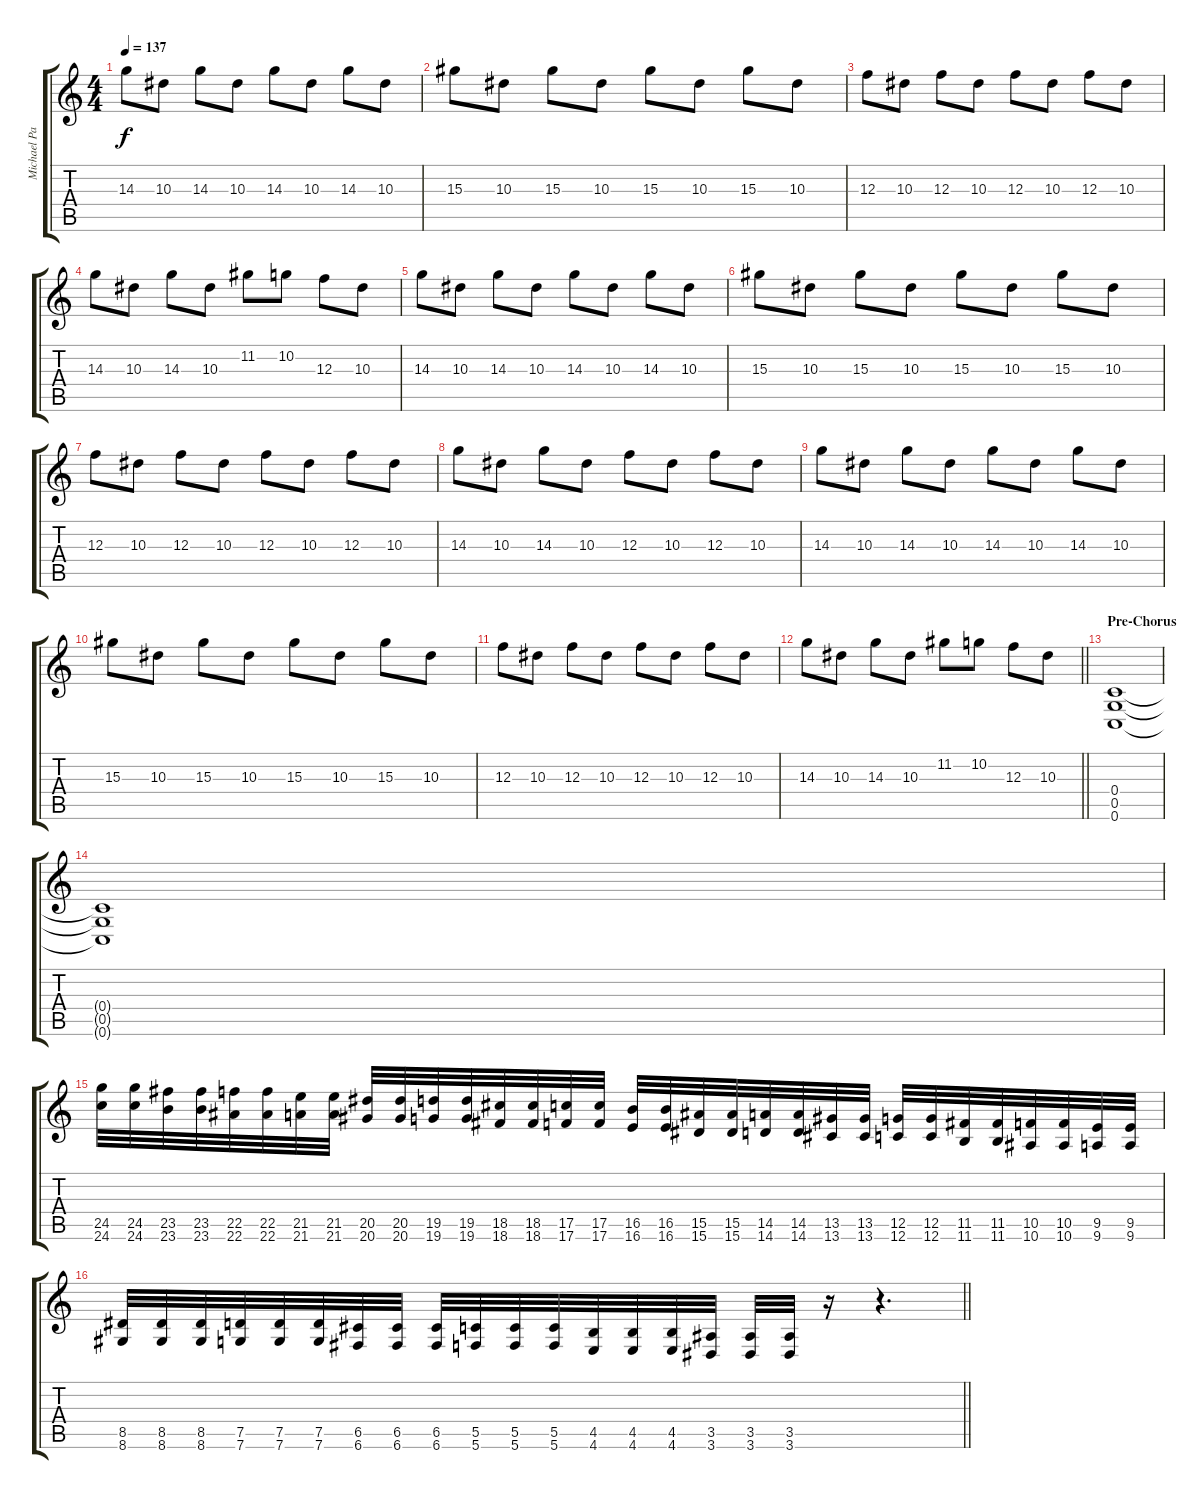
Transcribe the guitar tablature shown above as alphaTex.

\track ("Michael Padge (Lead Guitar)" "Michael Pa") {instrument distortionguitar}
\staff {score tabs}
\tuning (D4 A3 F3 C3 G2 C2) {hide}
\ts (4 4)
\tempo 137
\clef g2
\ks c
14.3.8{dy f} 10.3.8 14.3.8 10.3.8 14.3.8 10.3.8 14.3.8 10.3.8 |
15.3.8 10.3.8 15.3.8 10.3.8 15.3.8 10.3.8 15.3.8 10.3.8 |
12.3.8 10.3.8 12.3.8 10.3.8 12.3.8 10.3.8 12.3.8 10.3.8 |
14.3.8 10.3.8 14.3.8 10.3.8 11.2.8 10.2.8 12.3.8 10.3.8 |
14.3.8 10.3.8 14.3.8 10.3.8 14.3.8 10.3.8 14.3.8 10.3.8 |
15.3.8 10.3.8 15.3.8 10.3.8 15.3.8 10.3.8 15.3.8 10.3.8 |
12.3.8 10.3.8 12.3.8 10.3.8 12.3.8 10.3.8 12.3.8 10.3.8 |
14.3.8 10.3.8 14.3.8 10.3.8 12.3.8 10.3.8 12.3.8 10.3.8 |
14.3.8 10.3.8 14.3.8 10.3.8 14.3.8 10.3.8 14.3.8 10.3.8 |
15.3.8 10.3.8 15.3.8 10.3.8 15.3.8 10.3.8 15.3.8 10.3.8 |
12.3.8 10.3.8 12.3.8 10.3.8 12.3.8 10.3.8 12.3.8 10.3.8 |
\barLineRight lightlight
14.3.8 10.3.8 14.3.8 10.3.8 11.2.8 10.2.8 12.3.8 10.3.8 |
\section ("" "Pre-Chorus")
(0.4 0.5 0.6).1 |
(0.4{t} 0.5{t} 0.6{t}).1 |
(24.5 24.6).32{instrument guitarfretnoise} (24.5 24.6).32 (23.5 23.6).32 (23.5 23.6).32 (22.5 22.6).32 (22.5 22.6).32 (21.5 21.6).32 (21.5 21.6).32 (20.5 20.6).32 (20.5 20.6).32 (19.5 19.6).32 (19.5 19.6).32 (18.5 18.6).32 (18.5 18.6).32 (17.5 17.6).32 (17.5 17.6).32 (16.5 16.6).32 (16.5 16.6).32 (15.5 15.6).32 (15.5 15.6).32 (14.5 14.6).32 (14.5 14.6).32 (13.5 13.6).32 (13.5 13.6).32 (12.5 12.6).32 (12.5 12.6).32 (11.5 11.6).32 (11.5 11.6).32 (10.5 10.6).32 (10.5 10.6).32 (9.5 9.6).32 (9.5 9.6).32 |
\barLineRight lightlight
(8.5 8.6).32 (8.5 8.6).32 (8.5 8.6).32 (7.5 7.6).32 (7.5 7.6).32 (7.5 7.6).32 (6.5 6.6).32 (6.5 6.6).32 (6.5 6.6).32 (5.5 5.6).32 (5.5 5.6).32 (5.5 5.6).32 (4.5 4.6).32 (4.5 4.6).32 (4.5 4.6).32 (3.5 3.6).32 (3.5 3.6).32 (3.5 3.6).32 r.16 r.4{d}
